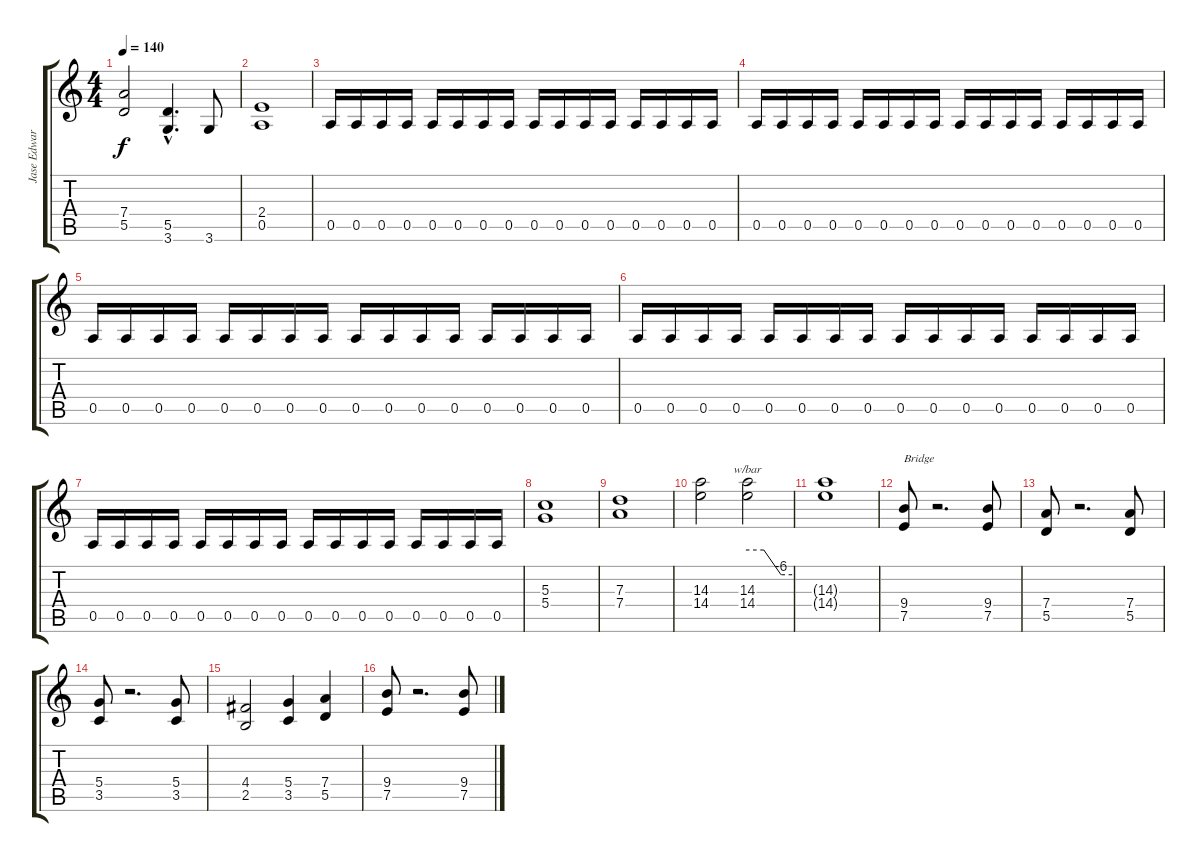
\track ("Jase Edwards" "Jase Edwar") {instrument distortionguitar}
\staff {score tabs}
\tuning (E4 B3 G3 D3 A2 E2) {hide}
\ts (4 4)
\tempo 140
\clef g2
\ks c
(7.4 5.5).2{dy f} (5.5{hac} 3.6{hac}).4{d} 3.6.8 |
(2.4 0.5).1 |
0.5.16 0.5.16 0.5.16 0.5.16 0.5.16 0.5.16 0.5.16 0.5.16 0.5.16 0.5.16 0.5.16 0.5.16 0.5.16 0.5.16 0.5.16 0.5.16 |
0.5.16 0.5.16 0.5.16 0.5.16 0.5.16 0.5.16 0.5.16 0.5.16 0.5.16 0.5.16 0.5.16 0.5.16 0.5.16 0.5.16 0.5.16 0.5.16 |
0.5.16 0.5.16 0.5.16 0.5.16 0.5.16 0.5.16 0.5.16 0.5.16 0.5.16 0.5.16 0.5.16 0.5.16 0.5.16 0.5.16 0.5.16 0.5.16 |
0.5.16 0.5.16 0.5.16 0.5.16 0.5.16 0.5.16 0.5.16 0.5.16 0.5.16 0.5.16 0.5.16 0.5.16 0.5.16 0.5.16 0.5.16 0.5.16 |
0.5.16 0.5.16 0.5.16 0.5.16 0.5.16 0.5.16 0.5.16 0.5.16 0.5.16 0.5.16 0.5.16 0.5.16 0.5.16 0.5.16 0.5.16 0.5.16 |
(5.3 5.4).1 |
(7.3 7.4).1 |
(14.3 14.4).2 (14.3 14.4).2{tbe (custom default 0 0 22 0 45 -24 60 -24)} |
(14.3{t} 14.4{t}).1 |
(9.4 7.5).8{txt "Bridge"} r.2{d} (9.4 7.5).8 |
(7.4 5.5).8 r.2{d} (7.4 5.5).8 |
(5.4 3.5).8 r.2{d} (5.4 3.5).8 |
(4.4 2.5).2 (5.4 3.5).4 (7.4 5.5).4 |
(9.4 7.5).8 r.2{d} (9.4 7.5).8
